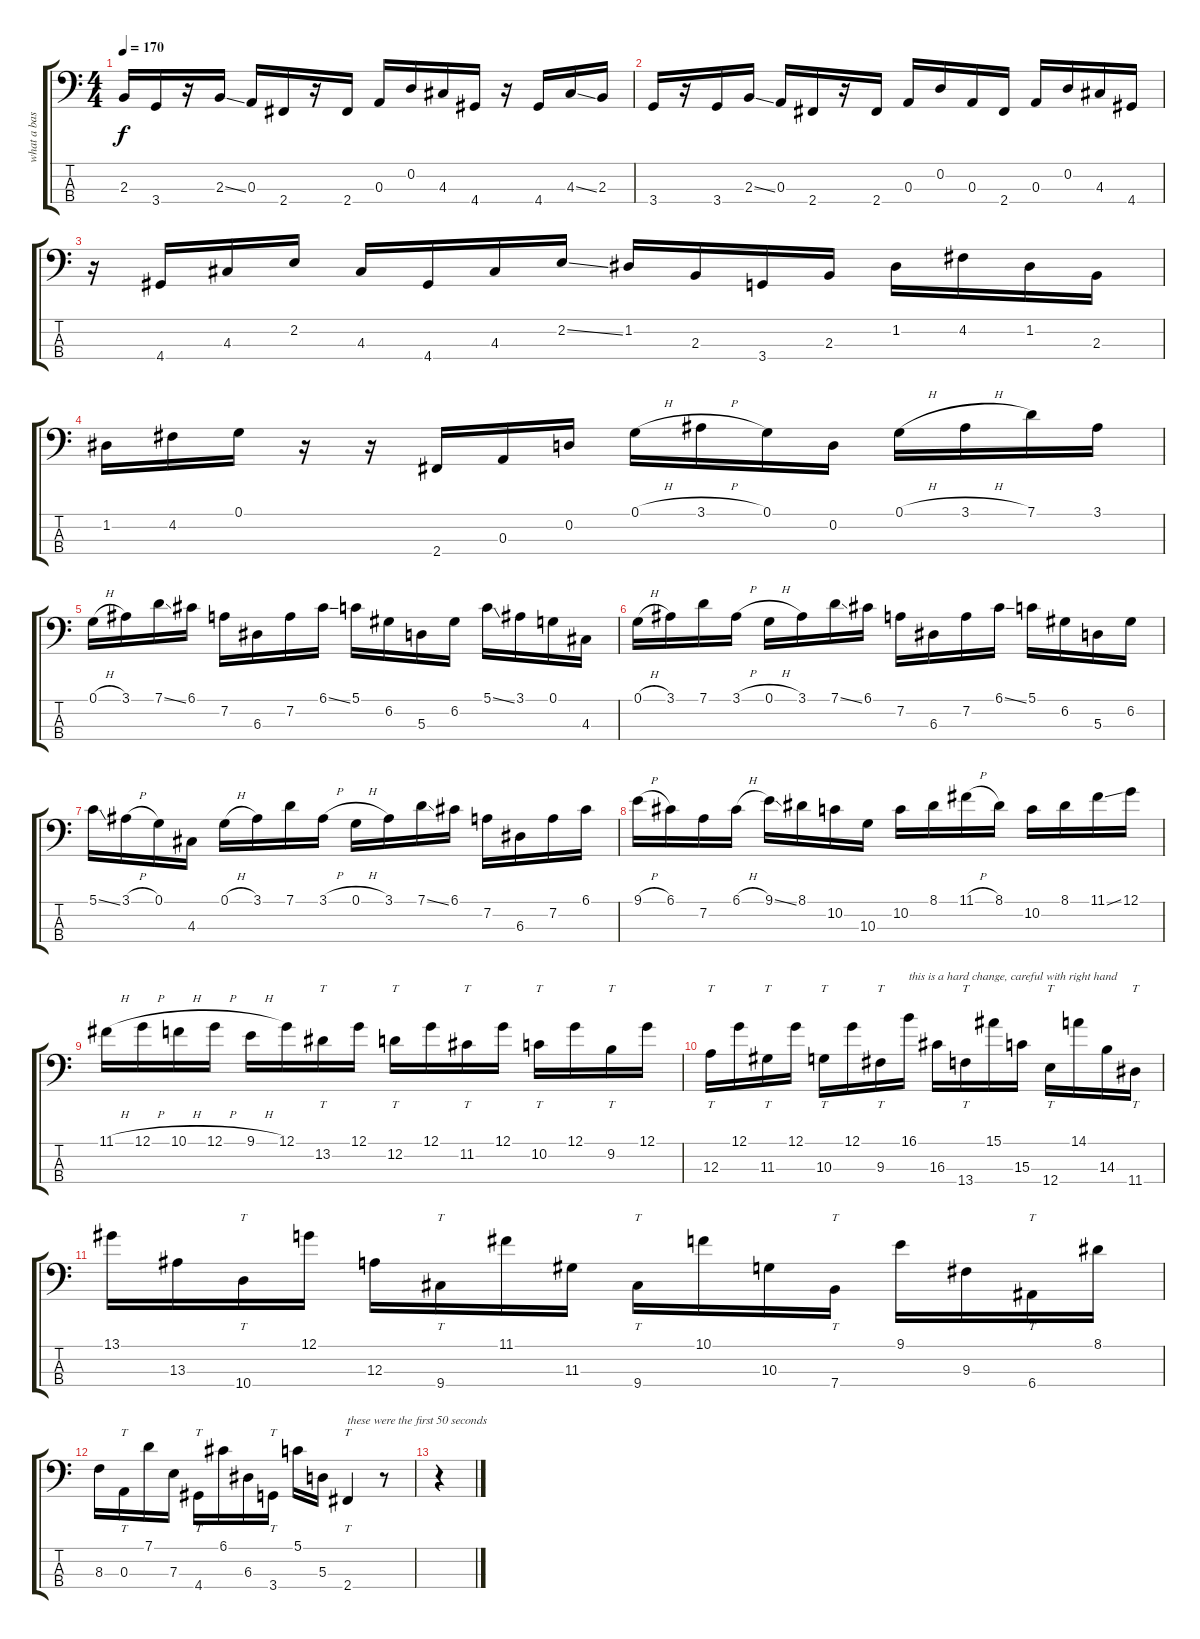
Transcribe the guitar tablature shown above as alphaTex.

\track ("what a bass can do...(fictive track)" "what a bas") {instrument fretlessbass}
\staff {score tabs}
\tuning (G2 D2 A1 E1) {hide}
\ts (4 4)
\tempo 170
\clef f4
\ks c
2.3.16{dy f} 3.4.16 r.16 2.3{ss}.16 0.3.16 2.4.16 r.16 2.4.16 0.3.16 0.2.16 4.3.16 4.4.16 r.16 4.4.16 4.3{ss}.16 2.3.16 |
3.4.16 r.16 3.4.16 2.3{ss}.16 0.3.16 2.4.16 r.16 2.4.16 0.3.16 0.2.16 0.3.16 2.4.16 0.3.16 0.2.16 4.3.16 4.4.16 |
r.16 4.4.16 4.3.16 2.2.16 4.3.16 4.4.16 4.3.16 2.2{ss}.16 1.2.16 2.3.16 3.4.16 2.3.16 1.2.16 4.2.16 1.2.16 2.3.16 |
1.2.16 4.2.16 0.1.16 r.16 r.16 2.4.16 0.3.16 0.2.16 0.1{h}.16 3.1{h}.16 0.1.16 0.2.16 0.1{h}.16 3.1{h}.16 7.1.16 3.1.16 |
0.1{h}.16 3.1.16 7.1{ss}.16 6.1.16 7.2.16 6.3.16 7.2.16 6.1{ss}.16 5.1.16 6.2.16 5.3.16 6.2.16 5.1{ss}.16 3.1.16 0.1.16 4.3.16 |
0.1{h}.16 3.1.16 7.1.16 3.1{h}.16 0.1{h}.16 3.1.16 7.1{ss}.16 6.1.16 7.2.16 6.3.16 7.2.16 6.1{ss}.16 5.1.16 6.2.16 5.3.16 6.2.16 |
5.1{ss}.16 3.1{h}.16 0.1.16 4.3.16 0.1{h}.16 3.1.16 7.1.16 3.1{h}.16 0.1{h}.16 3.1.16 7.1{ss}.16 6.1.16 7.2.16 6.3.16 7.2.16 6.1.16 |
9.1{h}.16 6.1.16 7.2.16 6.1{h}.16 9.1{ss}.16 8.1.16 10.2.16 10.3.16 10.2.16 8.1.16 11.1{h}.16 8.1.16 10.2.16 8.1.16 11.1{ss}.16 12.1.16 |
11.1{h}.16 12.1{h}.16 10.1{h}.16 12.1{h}.16 9.1{h}.16 12.1.16 13.2.16{tt} 12.1.16 12.2.16{tt} 12.1.16 11.2.16{tt} 12.1.16 10.2.16{tt} 12.1.16 9.2.16{tt} 12.1.16 |
12.3.16{tt} 12.1.16 11.3.16{tt} 12.1.16 10.3.16{tt} 12.1.16 9.3.16{tt} 16.1.16{txt "this is a hard change, careful with right hand"} 16.3.16 13.4.16{tt} 15.1.16 15.3.16 12.4.16{tt} 14.1.16 14.3.16 11.4.16{tt} |
13.1.16 13.3.16 10.4.16{tt} 12.1.16 12.3.16 9.4.16{tt} 11.1.16 11.3.16 9.4.16{tt} 10.1.16 10.3.16 7.4.16{tt} 9.1.16 9.3.16 6.4.16{tt} 8.1.16 |
8.3.16 0.3.16{tt} 7.1.16 7.3.16 4.4.16{tt} 6.1.16 6.3.16 3.4.16{tt} 5.1.16 5.3.16 2.4.4{tt txt "these were the first 50 seconds"} r.8 |
r.4
